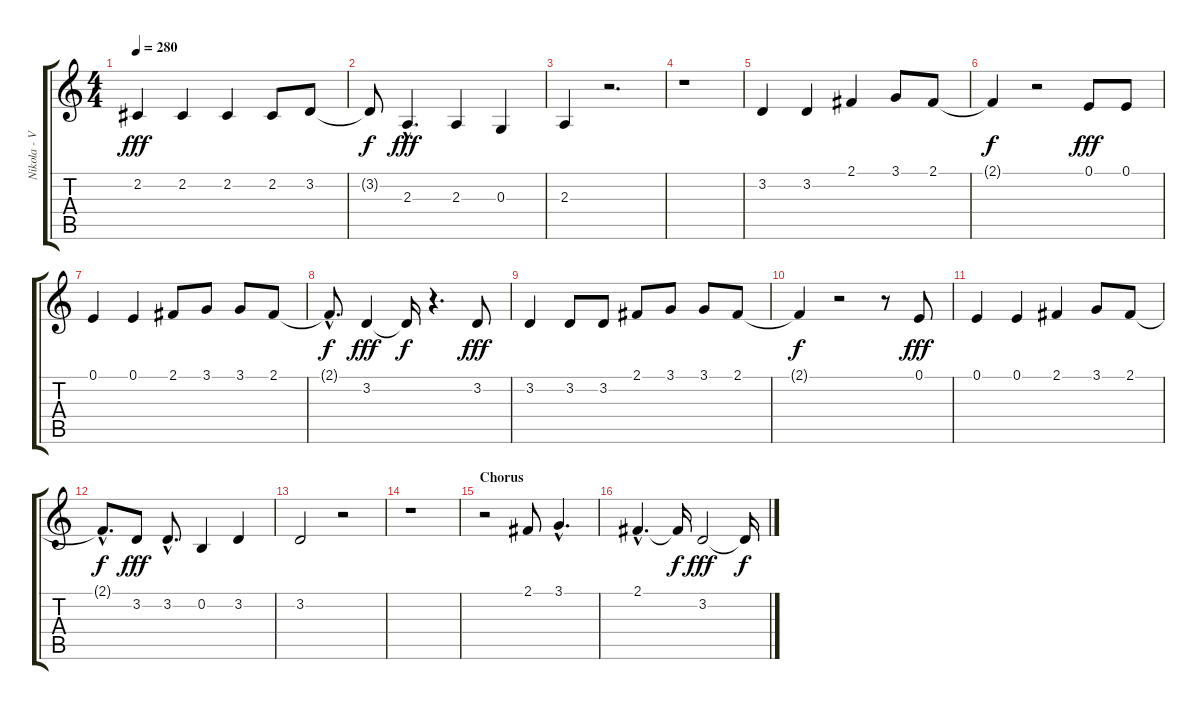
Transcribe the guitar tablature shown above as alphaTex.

\track ("Nikola - Vocal" "Nikola - V") {instrument flute}
\staff {score tabs}
\tuning (E4 B3 G3 D3 A2 E2) {hide}
\ts (4 4)
\tempo 280
\clef g2
\ks c
2.2.4{dy fff} 2.2.4 2.2.4 2.2.8 3.2.8 |
3.2{t}.8{dy f} 2.3{hac}.4{d dy fff} 2.3.4 0.3.4 |
2.3.4 r.2{d} |
r.1 |
3.2.4 3.2.4 2.1.4 3.1.8 2.1.8 |
2.1{t}.4{dy f} r.2 0.1.8{dy fff} 0.1.8 |
0.1.4 0.1.4 2.1.8 3.1.8 3.1.8 2.1.8 |
2.1{hac t}.8{d dy f} 3.2.4{dy fff} 3.2{t}.16{dy f} r.4{d} 3.2.8{dy fff} |
3.2.4 3.2.8 3.2.8 2.1.8 3.1.8 3.1.8 2.1.8 |
2.1{t}.4{dy f} r.2 r.8 0.1.8{dy fff} |
0.1.4 0.1.4 2.1.4 3.1.8 2.1.8 |
2.1{hac t}.8{d dy f} 3.2.8{dy fff} 3.2{hac}.8{d} 0.2.4 3.2.4 |
3.2.2 r.2 |
r.1 |
\section ("" "Chorus")
r.2 2.1.8 3.1{hac}.4{d} |
2.1{hac}.4{d} 2.1{t}.16{dy f} 3.2.2{dy fff} 3.2{t}.16{dy f}
